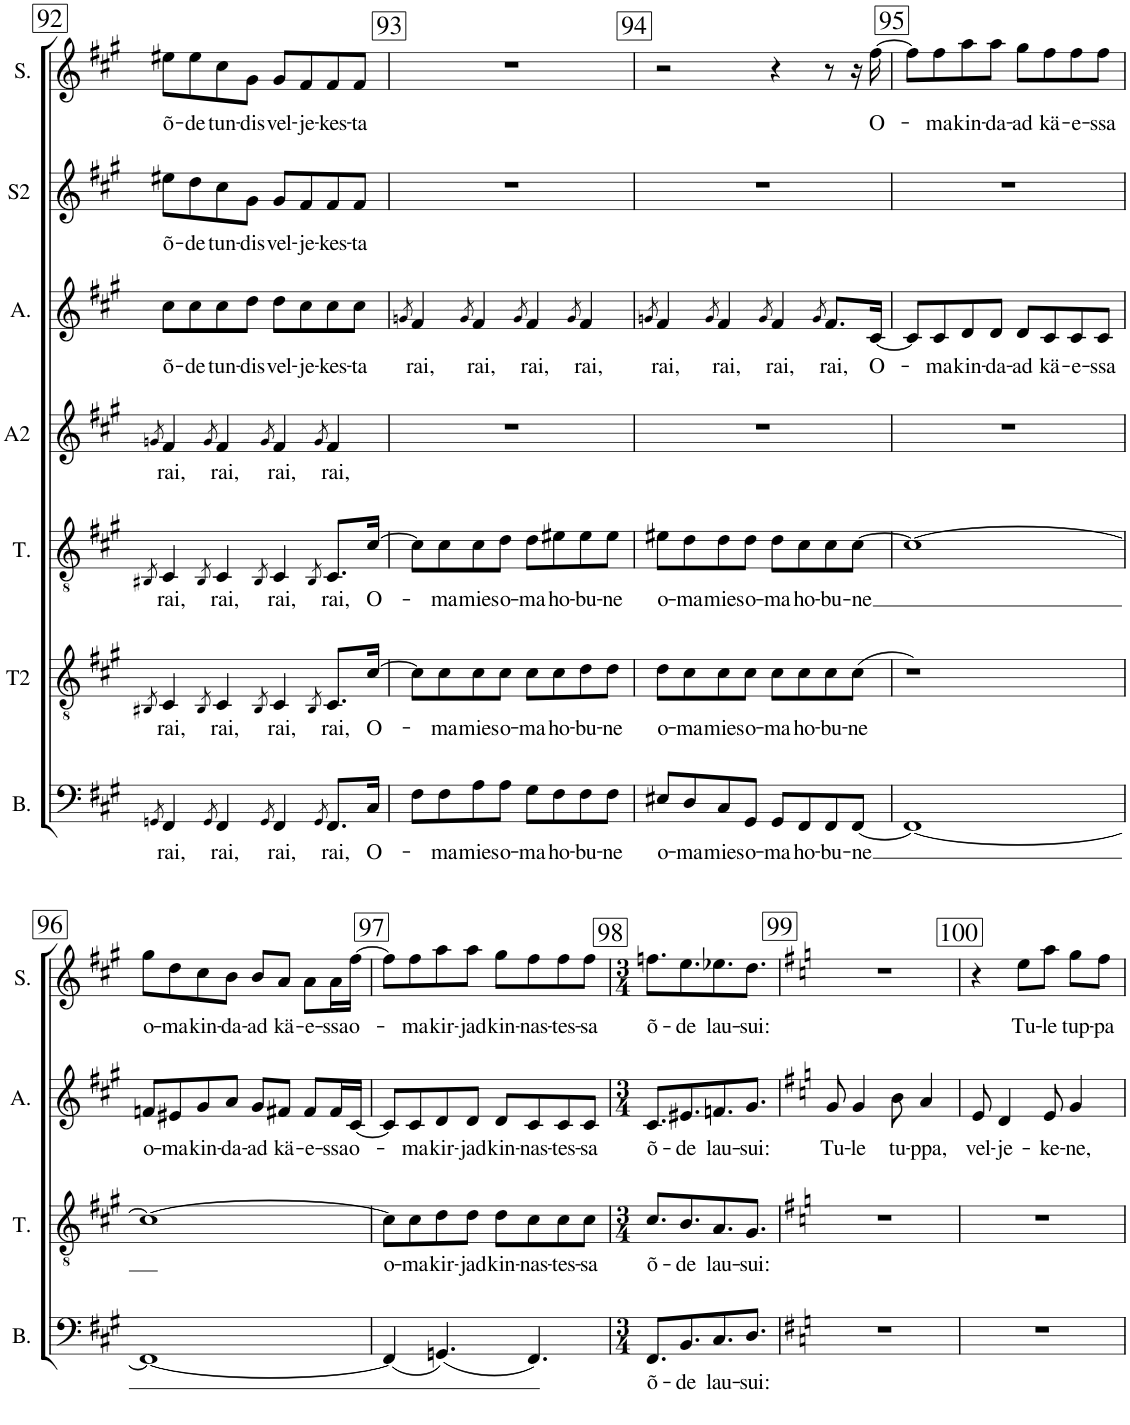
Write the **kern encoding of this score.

**kern	**text	**kern	**text	**kern	**text	**kern	**text	**kern	**text	**kern	**text	**kern	**text
*part7	*part7	*part6	*part6	*part5	*part5	*part4	*part4	*part3	*part3	*part2	*part2	*part1	*part1
*staff7	*staff7	*staff6	*staff6	*staff5	*staff5	*staff4	*staff4	*staff3	*staff3	*staff2	*staff2	*staff1	*staff1
*I"Bass	*	*I"Tenor II	*	*I"Tenor	*	*I"Alto II	*	*I"Alto	*	*I"Soprano II	*	*I"Soprano	*
*I'B.	*	*I'T2	*	*I'T.	*	*I'A2	*	*I'A.	*	*I'S2	*	*I'S.	*
!!LO:PB:g=z
*clefF4	*	*clefGv2	*	*clefGv2	*	*clefG2	*	*clefG2	*	*clefG2	*	*clefG2	*
*	*	*	*	*	*	*Trd1c2	*	*Trd1c2	*	*	*	*	*
*k[f#c#g#]	*	*k[f#c#g#]	*	*k[f#c#g#]	*	*k[f#c#g#]	*	*k[f#c#g#]	*	*k[f#c#g#]	*	*k[f#c#g#]	*
*M4/4	*	*M4/4	*	*M4/4	*	*M4/4	*	*M4/4	*	*M4/4	*	*M4/4	*
=92	=92	=92	=92	=92	=92	=92	=92	=92	=92	=92	=92	=92	=92
8qGGn/	.	8qBB#X/	.	8qBB#X/	.	8qgn/	.	.	.	.	.	.	.
!	!LO:LY:b	!	!LO:LY:b	!	!LO:LY:b	!	!LO:LY:b	!	!LO:LY:b	!	!LO:LY:b	!	!LO:LY:b
4FF#/	rai,	4C#/	rai,	4C#/	rai,	4f#/	rai,	8cc#\L	õ-	8ee#X\L	õ-	8ee#X\L	õ-
!	!	!	!	!	!	!	!	!	!LO:LY:b	!	!LO:LY:b	!	!LO:LY:b
.	.	.	.	.	.	.	.	8cc#\	-de	8dd\	-de	8ee#\	-de
8qGG/	.	8qBB#/	.	8qBB#/	.	8qg/	.	.	.	.	.	.	.
!	!LO:LY:b	!	!LO:LY:b	!	!LO:LY:b	!	!LO:LY:b	!	!LO:LY:b	!	!LO:LY:b	!	!LO:LY:b
4FF#/	rai,	4C#/	rai,	4C#/	rai,	4f#/	rai,	8cc#\	tun-	8cc#\	tun-	8cc#\	tun-
!	!	!	!	!	!	!	!	!	!LO:LY:b	!	!LO:LY:b	!	!LO:LY:b
.	.	.	.	.	.	.	.	8dd\J	-dis	8g#\J	-dis	8g#\J	-dis
8qGG/	.	8qBB#/	.	8qBB#/	.	8qg/	.	.	.	.	.	.	.
!	!LO:LY:b	!	!LO:LY:b	!	!LO:LY:b	!	!LO:LY:b	!	!LO:LY:b	!	!LO:LY:b	!	!LO:LY:b
4FF#/	rai,	4C#/	rai,	4C#/	rai,	4f#/	rai,	8dd\L	vel-	8g#/L	vel-	8g#/L	vel-
!	!	!	!	!	!	!	!	!	!LO:LY:b	!	!LO:LY:b	!	!LO:LY:b
.	.	.	.	.	.	.	.	8cc#\	-je-	8f#/	-je-	8f#/	-je-
8qGG/	.	8qBB#/	.	8qBB#/	.	8qg/	.	.	.	.	.	.	.
!	!LO:LY:b	!	!LO:LY:b	!	!LO:LY:b	!	!LO:LY:b	!	!LO:LY:b	!	!LO:LY:b	!	!LO:LY:b
8.FF#/L	rai,	8.C#/L	rai,	8.C#/L	rai,	4f#/	rai,	8cc#\	-kes-	8f#/	-kes-	8f#/	-kes-
!	!	!	!	!	!	!	!	!	!LO:LY:b	!	!LO:LY:b	!	!LO:LY:b
.	.	.	.	.	.	.	.	8cc#\J	-ta	8f#/J	-ta	8f#/J	-ta
!	!LO:LY:b	!	!LO:LY:b	!	!LO:LY:b	!	!	!	!	!	!	!	!
16C#/Jk	O-	[16c#/Jk	O-	[16c#/Jk	O-	.	.	.	.	.	.	.	.
=93	=93	=93	=93	=93	=93	=93	=93	=93	=93	=93	=93	=93	=93
.	.	.	.	.	.	.	.	8qgn/	.	.	.	.	.
!	!	!	!	!	!	!	!	!	!LO:LY:b	!	!	!	!
8F#\L	.	8c#\L]	.	8c#\L]	.	1r	.	4f#/	rai,	1r	.	1r	.
!	!LO:LY:b	!	!LO:LY:b	!	!LO:LY:b	!	!	!	!	!	!	!	!
8F#\	-ma	8c#\	-ma	8c#\	-ma	.	.	.	.	.	.	.	.
.	.	.	.	.	.	.	.	8qg/	.	.	.	.	.
!	!LO:LY:b	!	!LO:LY:b	!	!LO:LY:b	!	!	!	!LO:LY:b	!	!	!	!
8A\	mies	8c#\	mies	8c#\	mies	.	.	4f#/	rai,	.	.	.	.
!	!LO:LY:b	!	!LO:LY:b	!	!LO:LY:b	!	!	!	!	!	!	!	!
8A\J	o-	8c#\J	o-	8d\J	o-	.	.	.	.	.	.	.	.
.	.	.	.	.	.	.	.	8qg/	.	.	.	.	.
!	!LO:LY:b	!	!LO:LY:b	!	!LO:LY:b	!	!	!	!LO:LY:b	!	!	!	!
8G#\L	-ma	8c#\L	-ma	8d\L	-ma	.	.	4f#/	rai,	.	.	.	.
!	!LO:LY:b	!	!LO:LY:b	!	!LO:LY:b	!	!	!	!	!	!	!	!
8F#\	ho-	8c#\	ho-	8e#X\	ho-	.	.	.	.	.	.	.	.
.	.	.	.	.	.	.	.	8qg/	.	.	.	.	.
!	!LO:LY:b	!	!LO:LY:b	!	!LO:LY:b	!	!	!	!LO:LY:b	!	!	!	!
8F#\	-bu-	8d\	-bu-	8e#\	-bu-	.	.	4f#/	rai,	.	.	.	.
!	!LO:LY:b	!	!LO:LY:b	!	!LO:LY:b	!	!	!	!	!	!	!	!
8F#\J	-ne	8d\J	-ne	8e#\J	-ne	.	.	.	.	.	.	.	.
=94	=94	=94	=94	=94	=94	=94	=94	=94	=94	=94	=94	=94	=94
.	.	.	.	.	.	.	.	8qgn/	.	.	.	.	.
!	!LO:LY:b	!	!LO:LY:b	!	!LO:LY:b	!	!	!	!LO:LY:b	!	!	!	!
8E#X/L	o-	8d\L	o-	8e#X\L	o-	1r	.	4f#/	rai,	1r	.	2r	.
!	!LO:LY:b	!	!LO:LY:b	!	!LO:LY:b	!	!	!	!	!	!	!	!
8D/	-ma	8c#\	-ma	8d\	-ma	.	.	.	.	.	.	.	.
.	.	.	.	.	.	.	.	8qg/	.	.	.	.	.
!	!LO:LY:b	!	!LO:LY:b	!	!LO:LY:b	!	!	!	!LO:LY:b	!	!	!	!
8C#/	mies	8c#\	mies	8d\	mies	.	.	4f#/	rai,	.	.	.	.
!	!LO:LY:b	!	!LO:LY:b	!	!LO:LY:b	!	!	!	!	!	!	!	!
8GG#/J	o-	8c#\J	o-	8d\J	o-	.	.	.	.	.	.	.	.
.	.	.	.	.	.	.	.	8qg/	.	.	.	.	.
!	!LO:LY:b	!	!LO:LY:b	!	!LO:LY:b	!	!	!	!LO:LY:b	!	!	!	!
8GG#/L	-ma	8c#\L	-ma	8d\L	-ma	.	.	4f#/	rai,	.	.	4r	.
!	!LO:LY:b	!	!LO:LY:b	!	!LO:LY:b	!	!	!	!	!	!	!	!
8FF#/	ho-	8c#\	ho-	8c#\	ho-	.	.	.	.	.	.	.	.
.	.	.	.	.	.	.	.	8qg/	.	.	.	.	.
!	!LO:LY:b	!	!LO:LY:b	!	!LO:LY:b	!	!	!	!LO:LY:b	!	!	!	!
8FF#/	-bu-	8c#\	-bu-	8c#\	-bu-	.	.	8.f#/L	rai,	.	.	8r	.
!	!LO:LY:b	!	!LO:LY:b	!	!LO:LY:b	!	!	!	!	!	!	!	!
[8FF#/J	-ne	8c#\J	-ne	[8c#\J	-ne	.	.	.	.	.	.	16r	.
!	!	!	!	!	!	!	!	!	!LO:LY:b	!	!	!	!LO:LY:b
.	.	.	.	.	.	.	.	[16c#/Jk	O-	.	.	[16ff#\	O-
=95	=95	=95	=95	=95	=95	=95	=95	=95	=95	=95	=95	=95	=95
1FF#_	.	1r	.	1c#_	.	1r	.	8c#/L]	.	1r	.	8ff#\L]	.
!	!	!	!	!	!	!	!	!	!LO:LY:b	!	!	!	!LO:LY:b
.	.	.	.	.	.	.	.	8c#/	-ma	.	.	8ff#\	-ma
!	!	!	!	!	!	!	!	!	!LO:LY:b	!	!	!	!LO:LY:b
.	.	.	.	.	.	.	.	8d/	kin-	.	.	8aa\	kin-
!	!	!	!	!	!	!	!	!	!LO:LY:b	!	!	!	!LO:LY:b
.	.	.	.	.	.	.	.	8d/J	-da-	.	.	8aa\J	-da-
!	!	!	!	!	!	!	!	!	!LO:LY:b	!	!	!	!LO:LY:b
.	.	.	.	.	.	.	.	8d/L	-ad	.	.	8gg#\L	-ad
!	!	!	!	!	!	!	!	!	!LO:LY:b	!	!	!	!LO:LY:b
.	.	.	.	.	.	.	.	8c#/	kä-	.	.	8ff#\	kä-
!	!	!	!	!	!	!	!	!	!LO:LY:b	!	!	!	!LO:LY:b
.	.	.	.	.	.	.	.	8c#/	-e-	.	.	8ff#\	-e-
!	!	!	!	!	!	!	!	!	!LO:LY:b	!	!	!	!LO:LY:b
.	.	.	.	.	.	.	.	8c#/J	-ssa	.	.	8ff#\J	-ssa
!!LO:LB:g=z
=96	=96	=96	=96	=96	=96	=96	=96	=96	=96	=96	=96	=96	=96
!	!	!	!	!	!	!	!	!	!LO:LY:b	!	!	!	!LO:LY:b
1FF#_	.	1r	.	1c#_	.	1r	.	8fn/L	o-	1r	.	8gg#\L	o-
!	!	!	!	!	!	!	!	!	!LO:LY:b	!	!	!	!LO:LY:b
.	.	.	.	.	.	.	.	8e#X/	-ma	.	.	8dd\	-ma
!	!	!	!	!	!	!	!	!	!LO:LY:b	!	!	!	!LO:LY:b
.	.	.	.	.	.	.	.	8g#/	kin-	.	.	8cc#\	kin-
!	!	!	!	!	!	!	!	!	!LO:LY:b	!	!	!	!LO:LY:b
.	.	.	.	.	.	.	.	8a/J	-da-	.	.	8b\J	-da-
!	!	!	!	!	!	!	!	!	!LO:LY:b	!	!	!	!LO:LY:b
.	.	.	.	.	.	.	.	8g#/L	-ad	.	.	8b/L	-ad
!	!	!	!	!	!	!	!	!	!LO:LY:b	!	!	!	!LO:LY:b
.	.	.	.	.	.	.	.	8f#X/J	kä-	.	.	8a/J	kä-
!	!	!	!	!	!	!	!	!	!LO:LY:b	!	!	!	!LO:LY:b
.	.	.	.	.	.	.	.	8f#/L	-e-	.	.	8a\L	-e-
!	!	!	!	!	!	!	!	!	!LO:LY:b	!	!	!	!LO:LY:b
.	.	.	.	.	.	.	.	16f#/L	-ssa	.	.	16a\L	-ssa
!	!	!	!	!	!	!	!	!	!LO:LY:b	!	!	!	!LO:LY:b
.	.	.	.	.	.	.	.	[16c#/JJ	o-	.	.	[16ff#\JJ	o-
=97	=97	=97	=97	=97	=97	=97	=97	=97	=97	=97	=97	=97	=97
!	!	!	!	!	!LO:LY:b	!	!	!	!	!	!	!	!
(4FF#/]	.	1r	.	8c#\L]	o-	1r	.	8c#/L]	.	1r	.	8ff#\L]	.
!	!	!	!	!	!LO:LY:b	!	!	!	!LO:LY:b	!	!	!	!LO:LY:b
.	.	.	.	8c#\	-ma	.	.	8c#/	-ma	.	.	8ff#\	-ma
!	!	!	!	!	!LO:LY:b	!	!	!	!LO:LY:b	!	!	!	!LO:LY:b
(4.GGn/)	.	.	.	8d\	kir-	.	.	8d/	kir-	.	.	8aa\	kir-
!	!	!	!	!	!LO:LY:b	!	!	!	!LO:LY:b	!	!	!	!LO:LY:b
.	.	.	.	8d\J	-jad	.	.	8d/J	-jad	.	.	8aa\J	-jad
!	!	!	!	!	!LO:LY:b	!	!	!	!LO:LY:b	!	!	!	!LO:LY:b
.	.	.	.	8d\L	kin-	.	.	8d/L	kin-	.	.	8gg#\L	kin-
!	!	!	!	!	!LO:LY:b	!	!	!	!LO:LY:b	!	!	!	!LO:LY:b
4.FF#/)	.	.	.	8c#\	-nas-	.	.	8c#/	-nas-	.	.	8ff#\	-nas-
!	!	!	!	!	!LO:LY:b	!	!	!	!LO:LY:b	!	!	!	!LO:LY:b
.	.	.	.	8c#\	-tes-	.	.	8c#/	-tes-	.	.	8ff#\	-tes-
!	!	!	!	!	!LO:LY:b	!	!	!	!LO:LY:b	!	!	!	!LO:LY:b
.	.	.	.	8c#\J	-sa	.	.	8c#/J	-sa	.	.	8ff#\J	-sa
=98	=98	=98	=98	=98	=98	=98	=98	=98	=98	=98	=98	=98	=98
*M3/4	*	*M3/4	*	*M3/4	*	*M3/4	*	*M3/4	*	*M3/4	*	*M3/4	*
!	!LO:LY:b	!	!	!	!LO:LY:b	!	!	!	!LO:LY:b	!	!	!	!LO:LY:b
8.FF#/L	õ-	2.r	.	8.c#/L	õ-	2.r	.	8.c#/L	õ-	2.r	.	8.ffn\L	õ-
!	!LO:LY:b	!	!	!	!LO:LY:b	!	!	!	!LO:LY:b	!	!	!	!LO:LY:b
8.BB/	-de	.	.	8.B/	-de	.	.	8.e#X/	-de	.	.	8.ee\	-de
!	!LO:LY:b	!	!	!	!LO:LY:b	!	!	!	!LO:LY:b	!	!	!	!LO:LY:b
8.C#/	lau-	.	.	8.A/	lau-	.	.	8.fn/	lau-	.	.	8.ee-X\	lau-
!	!LO:LY:b	!	!	!	!LO:LY:b	!	!	!	!LO:LY:b	!	!	!	!LO:LY:b
8.D/J	-sui:	.	.	8.G#/J	-sui:	.	.	8.g#/J	-sui:	.	.	8.dd\J	-sui:
=99	=99	=99	=99	=99	=99	=99	=99	=99	=99	=99	=99	=99	=99
*k[f#]	*	*k[f#]	*	*k[f#]	*	*k[f#]	*	*k[f#]	*	*k[f#]	*	*k[f#]	*
!	!	!	!	!	!	!	!	!	!LO:LY:b	!	!	!	!
2.r	.	2.r	.	2.r	.	2.r	.	8g/	Tu-	2.r	.	2.r	.
!	!	!	!	!	!	!	!	!	!LO:LY:b	!	!	!	!
.	.	.	.	.	.	.	.	4g/	-le	.	.	.	.
!	!	!	!	!	!	!	!	!	!LO:LY:b	!	!	!	!
.	.	.	.	.	.	.	.	8b\	-tu-	.	.	.	.
!	!	!	!	!	!	!	!	!	!LO:LY:b	!	!	!	!
.	.	.	.	.	.	.	.	4a/	-ppa,	.	.	.	.
=100	=100	=100	=100	=100	=100	=100	=100	=100	=100	=100	=100	=100	=100
!	!	!	!	!	!	!	!	!	!LO:LY:b	!	!	!	!
2.r	.	2.r	.	2.r	.	2.r	.	8e/	vel-	2.r	.	4r	.
!	!	!	!	!	!	!	!	!	!LO:LY:b	!	!	!	!
.	.	.	.	.	.	.	.	4d/	-je-	.	.	.	.
!	!	!	!	!	!	!	!	!	!	!	!	!	!LO:LY:b
.	.	.	.	.	.	.	.	.	.	.	.	8ee\L	Tu-
!	!	!	!	!	!	!	!	!	!LO:LY:b	!	!	!	!LO:LY:b
.	.	.	.	.	.	.	.	8e/	-ke-	.	.	8aa\J	-le
!	!	!	!	!	!	!	!	!	!LO:LY:b	!	!	!	!LO:LY:b
.	.	.	.	.	.	.	.	4g/	-ne,	.	.	8gg\L	tup-
!	!	!	!	!	!	!	!	!	!	!	!	!	!LO:LY:b
.	.	.	.	.	.	.	.	.	.	.	.	8ff#\J	-pa
=	=	=	=	=	=	=	=	=	=	=	=	=	=
*-	*-	*-	*-	*-	*-	*-	*-	*-	*-	*-	*-	*-	*-
